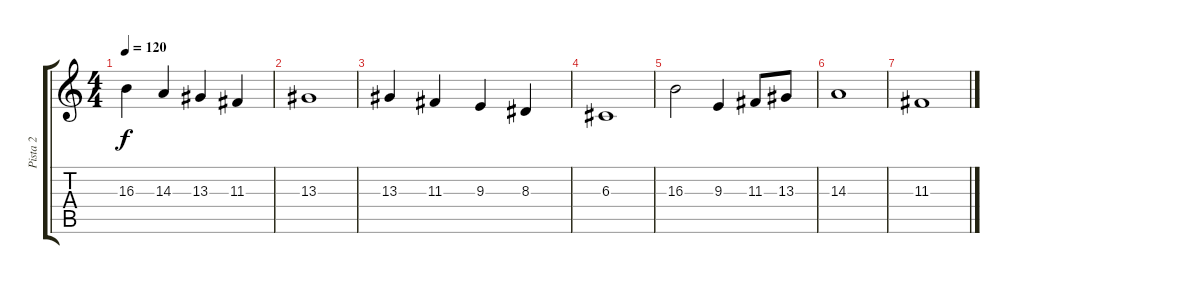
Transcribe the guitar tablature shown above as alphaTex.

\track ("Pista 2" "Pista 2") {instrument acousticgrandpiano}
\staff {score tabs}
\tuning (E4 B3 G3 D3 A2 E2) {hide}
\ts (4 4)
\tempo 120
\clef g2
\ks c
16.3.4{dy f} 14.3.4 13.3.4 11.3.4 |
13.3.1 |
13.3.4 11.3.4 9.3.4 8.3.4 |
6.3.1 |
16.3.2 9.3.4 11.3.8 13.3.8 |
14.3.1 |
11.3.1
